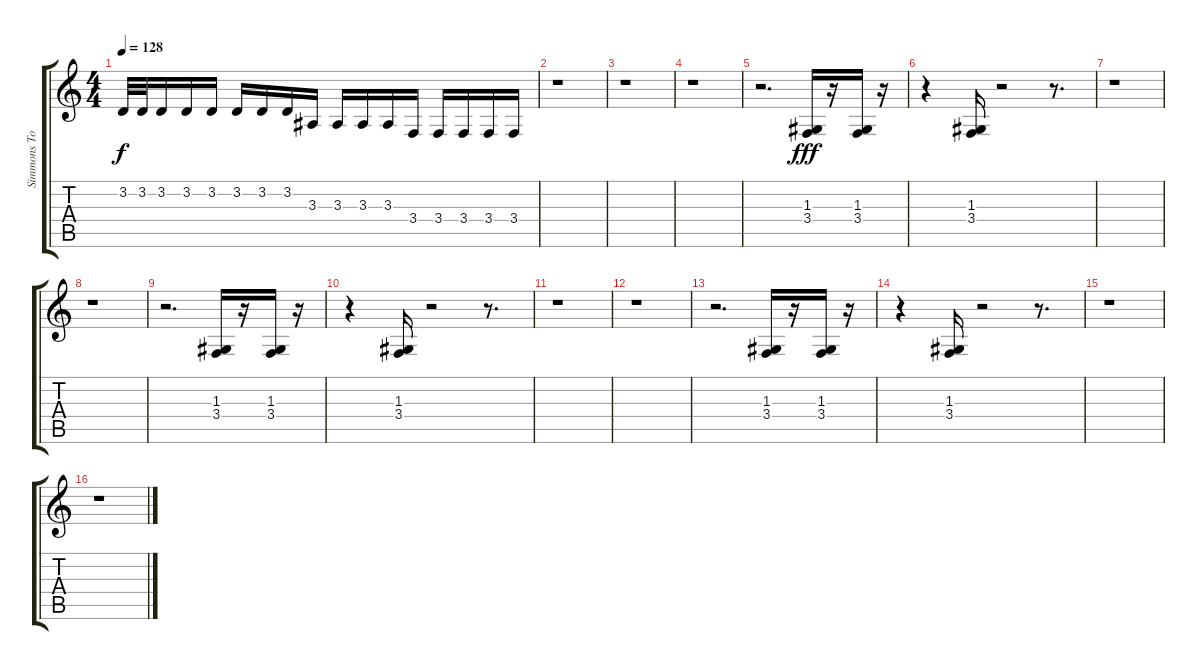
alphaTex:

\track ("Simmons Toms" "Simmons To") {instrument synthdrum}
\staff {score tabs}
\tuning (E4 B3 G3 D3 A2 E2) {hide}
\ts (4 4)
\tempo 128
\clef g2
\ks c
3.2.32{dy f} 3.2.32 3.2.16 3.2.16 3.2.16 3.2.16 3.2.16 3.2.16 3.3.16 3.3.16 3.3.16 3.3.16 3.4.16 3.4.16 3.4.16 3.4.16 3.4.16 |
r.1 |
r.1 |
r.1 |
r.2{d} (1.3 3.4).16{dy fff} r.16 (1.3 3.4).16 r.16 |
r.4 (1.3 3.4).16 r.2 r.8{d} |
r.1 |
r.1 |
r.2{d} (1.3 3.4).16 r.16 (1.3 3.4).16 r.16 |
r.4 (1.3 3.4).16 r.2 r.8{d} |
r.1 |
r.1 |
r.2{d} (1.3 3.4).16 r.16 (1.3 3.4).16 r.16 |
r.4 (1.3 3.4).16 r.2 r.8{d} |
r.1 |
r.1
